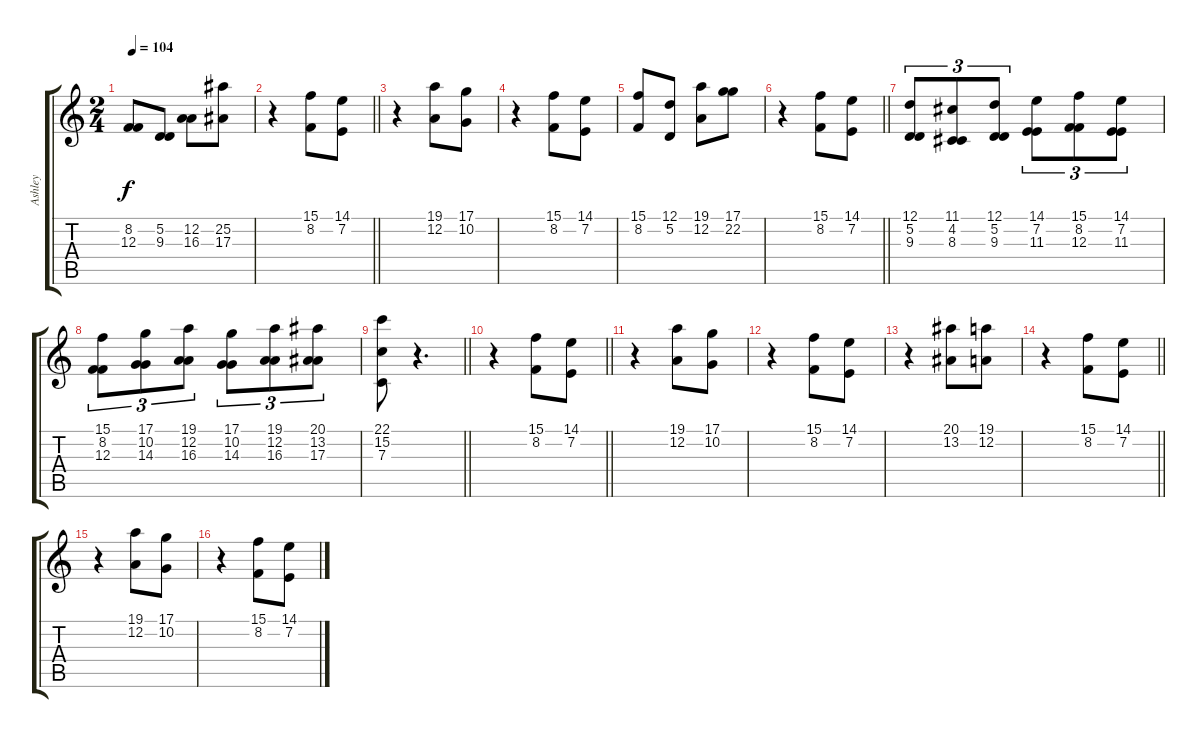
\track ("Ashley" "Ashley") {instrument stringensemble1}
\staff {score tabs}
\tuning (D4 A3 F3 C3 G2 D2) {hide}
\ts (2 4)
\tempo 104
\clef g2
\ks c
(8.2 12.3).8{dy f} (5.2 9.3).8 (12.2 16.3).8 (25.2 17.3).8 |
\barLineRight lightlight
r.4 (15.1 8.2).8 (14.1 7.2).8 |
r.4 (19.1 12.2).8 (17.1 10.2).8 |
r.4 (15.1 8.2).8 (14.1 7.2).8 |
(15.1 8.2).8 (12.1 5.2).8 (19.1 12.2).8 (17.1 22.2).8 |
\barLineRight lightlight
r.4 (15.1 8.2).8 (14.1 7.2).8 |
(12.1 5.2 9.3).8{tu (3 2) volume 16} (11.1 4.2 8.3).8{tu (3 2)} (12.1 5.2 9.3).8{tu (3 2)} (14.1 7.2 11.3).8{tu (3 2)} (15.1 8.2 12.3).8{tu (3 2)} (14.1 7.2 11.3).8{tu (3 2)} |
(15.1 8.2 12.3).8{tu (3 2)} (17.1 10.2 14.3).8{tu (3 2)} (19.1 12.2 16.3).8{tu (3 2)} (17.1 10.2 14.3).8{tu (3 2)} (19.1 12.2 16.3).8{tu (3 2)} (20.1 13.2 17.3).8{tu (3 2)} |
\barLineRight lightlight
(22.1 15.2 7.3).8 r.4{d} |
\barLineRight lightlight
r.4 (15.1 8.2).8{volume 10} (14.1 7.2).8 |
r.4 (19.1 12.2).8 (17.1 10.2).8 |
r.4 (15.1 8.2).8 (14.1 7.2).8 |
r.4 (20.1 13.2).8 (19.1 12.2).8 |
\barLineRight lightlight
r.4 (15.1 8.2).8 (14.1 7.2).8 |
r.4 (19.1 12.2).8 (17.1 10.2).8 |
r.4 (15.1 8.2).8 (14.1 7.2).8
